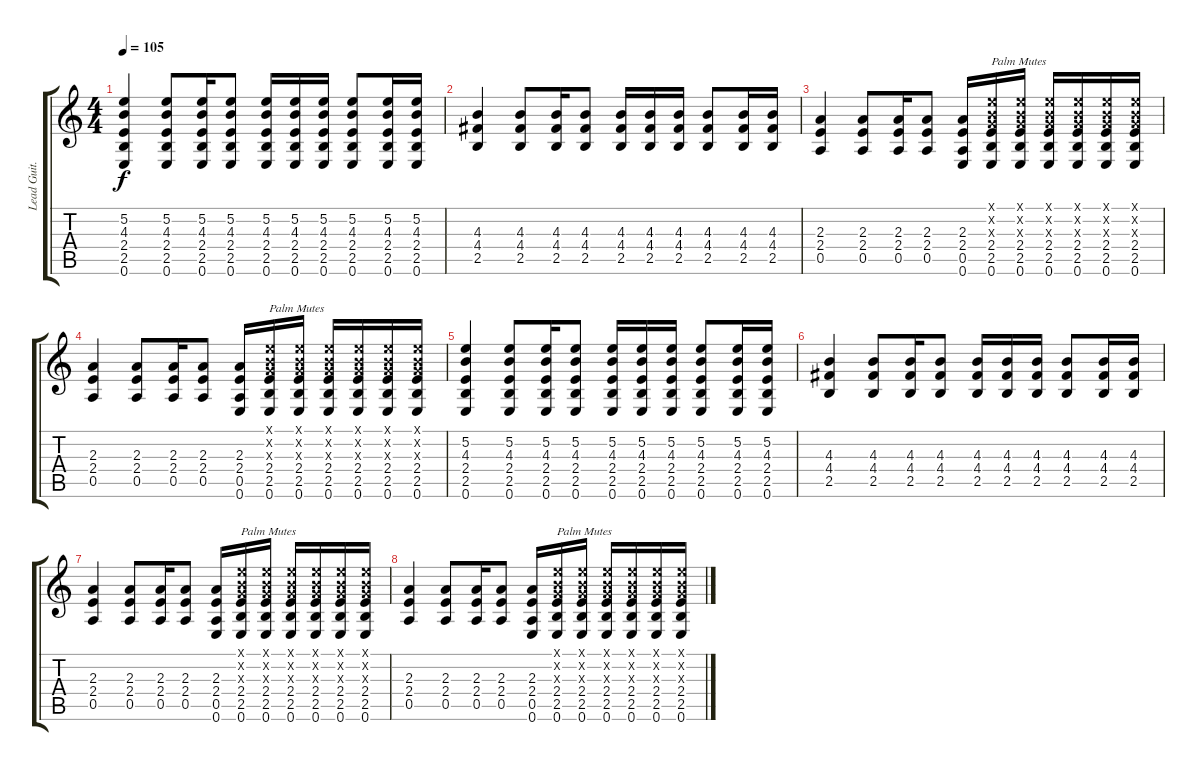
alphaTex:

\track ("Lead Guit." "Lead Guit.") {instrument overdrivenguitar}
\staff {score tabs}
\tuning (E4 B3 G3 D3 A2 E2) {hide}
\ts (4 4)
\tempo 105
\clef g2
\ks c
(5.2 4.3 2.4 2.5 0.6).4{dy f} (5.2 4.3 2.4 2.5 0.6).8 (5.2 4.3 2.4 2.5 0.6).16 (5.2 4.3 2.4 2.5 0.6).8 (5.2 4.3 2.4 2.5 0.6).16 (5.2 4.3 2.4 2.5 0.6).16 (5.2 4.3 2.4 2.5 0.6).16 (5.2 4.3 2.4 2.5 0.6).8 (5.2 4.3 2.4 2.5 0.6).16 (5.2 4.3 2.4 2.5 0.6).16 |
(4.3 4.4 2.5).4 (4.3 4.4 2.5).8 (4.3 4.4 2.5).16 (4.3 4.4 2.5).8 (4.3 4.4 2.5).16 (4.3 4.4 2.5).16 (4.3 4.4 2.5).16 (4.3 4.4 2.5).8 (4.3 4.4 2.5).16 (4.3 4.4 2.5).16 |
(2.3 2.4 0.5).4 (2.3 2.4 0.5).8 (2.3 2.4 0.5).16 (2.3 2.4 0.5).8 (2.3 2.4 0.5 0.6).16 (0.1{x} 0.2{x} 0.3{x} 2.4 2.5 0.6).16{txt "Palm Mutes"} (0.1{x} 0.2{x} 0.3{x} 2.4 2.5 0.6).16 (0.1{x} 0.2{x} 0.3{x} 2.4 2.5 0.6).16 (0.1{x} 0.2{x} 0.3{x} 2.4 2.5 0.6).16 (0.1{x} 0.2{x} 0.3{x} 2.4 2.5 0.6).16 (0.1{x} 0.2{x} 0.3{x} 2.4 2.5 0.6).16 |
(2.3 2.4 0.5).4 (2.3 2.4 0.5).8 (2.3 2.4 0.5).16 (2.3 2.4 0.5).8 (2.3 2.4 0.5 0.6).16 (0.1{x} 0.2{x} 0.3{x} 2.4 2.5 0.6).16{txt "Palm Mutes"} (0.1{x} 0.2{x} 0.3{x} 2.4 2.5 0.6).16 (0.1{x} 0.2{x} 0.3{x} 2.4 2.5 0.6).16 (0.1{x} 0.2{x} 0.3{x} 2.4 2.5 0.6).16 (0.1{x} 0.2{x} 0.3{x} 2.4 2.5 0.6).16 (0.1{x} 0.2{x} 0.3{x} 2.4 2.5 0.6).16 |
(5.2 4.3 2.4 2.5 0.6).4 (5.2 4.3 2.4 2.5 0.6).8 (5.2 4.3 2.4 2.5 0.6).16 (5.2 4.3 2.4 2.5 0.6).8 (5.2 4.3 2.4 2.5 0.6).16 (5.2 4.3 2.4 2.5 0.6).16 (5.2 4.3 2.4 2.5 0.6).16 (5.2 4.3 2.4 2.5 0.6).8 (5.2 4.3 2.4 2.5 0.6).16 (5.2 4.3 2.4 2.5 0.6).16 |
(4.3 4.4 2.5).4 (4.3 4.4 2.5).8 (4.3 4.4 2.5).16 (4.3 4.4 2.5).8 (4.3 4.4 2.5).16 (4.3 4.4 2.5).16 (4.3 4.4 2.5).16 (4.3 4.4 2.5).8 (4.3 4.4 2.5).16 (4.3 4.4 2.5).16 |
(2.3 2.4 0.5).4 (2.3 2.4 0.5).8 (2.3 2.4 0.5).16 (2.3 2.4 0.5).8 (2.3 2.4 0.5 0.6).16 (0.1{x} 0.2{x} 0.3{x} 2.4 2.5 0.6).16{txt "Palm Mutes"} (0.1{x} 0.2{x} 0.3{x} 2.4 2.5 0.6).16 (0.1{x} 0.2{x} 0.3{x} 2.4 2.5 0.6).16 (0.1{x} 0.2{x} 0.3{x} 2.4 2.5 0.6).16 (0.1{x} 0.2{x} 0.3{x} 2.4 2.5 0.6).16 (0.1{x} 0.2{x} 0.3{x} 2.4 2.5 0.6).16 |
(2.3 2.4 0.5).4 (2.3 2.4 0.5).8 (2.3 2.4 0.5).16 (2.3 2.4 0.5).8 (2.3 2.4 0.5 0.6).16 (0.1{x} 0.2{x} 0.3{x} 2.4 2.5 0.6).16{txt "Palm Mutes"} (0.1{x} 0.2{x} 0.3{x} 2.4 2.5 0.6).16 (0.1{x} 0.2{x} 0.3{x} 2.4 2.5 0.6).16 (0.1{x} 0.2{x} 0.3{x} 2.4 2.5 0.6).16 (0.1{x} 0.2{x} 0.3{x} 2.4 2.5 0.6).16 (0.1{x} 0.2{x} 0.3{x} 2.4 2.5 0.6).16
